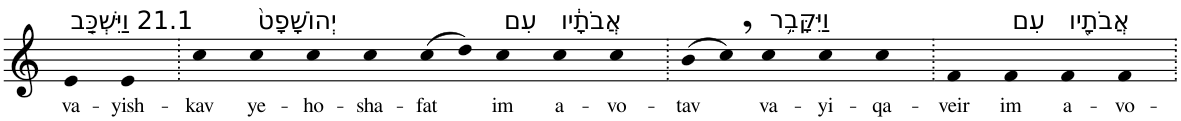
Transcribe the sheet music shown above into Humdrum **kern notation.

**kern	**text
*part1	*part1
*staff1	*staff1
*I"Piano	*
*I'Pno	*
*clefG2	*
*k[]	*
=1	=1
!LO:TX:a:t=21.1 וַיִּשְׁכַּ֤ב	!
!	!LO:LY:b
4e	va-
!	!LO:LY:b
4e	-yish-
=2.	=2.
!	!LO:LY:b
4cc	-kav
!LO:TX:a:t=יְהוֹשָׁפָט֙	!
!	!LO:LY:b
4cc	ye-
!	!LO:LY:b
4cc	-ho-
!	!LO:LY:b
4cc	-sha-
!	!LO:LY:b
(>8cc	-fat
8dd)	.
!LO:TX:a:t=עִם	!
!	!LO:LY:b
4cc	im
!LO:TX:a:t=אֲבֹתָ֔יו	!
!	!LO:LY:b
4cc	a-
!	!LO:LY:b
4cc	-vo-
=3.	=3.
!	!LO:LY:b
(>8b	-tav
8cc,)	.
!LO:TX:a:t=וַיִּקָּבֵ֥ר	!
!	!LO:LY:b
4cc	va-
!	!LO:LY:b
4cc	-yi-
!	!LO:LY:b
4cc	-qa-
=4.	=4.
!	!LO:LY:b
4f	-veir
!LO:TX:a:t=עִם	!
!	!LO:LY:b
4f	im
!LO:TX:a:t=אֲבֹתָ֖יו	!
!	!LO:LY:b
4f	a-
!	!LO:LY:b
4f	-vo-
=.	=.
*-	*-
